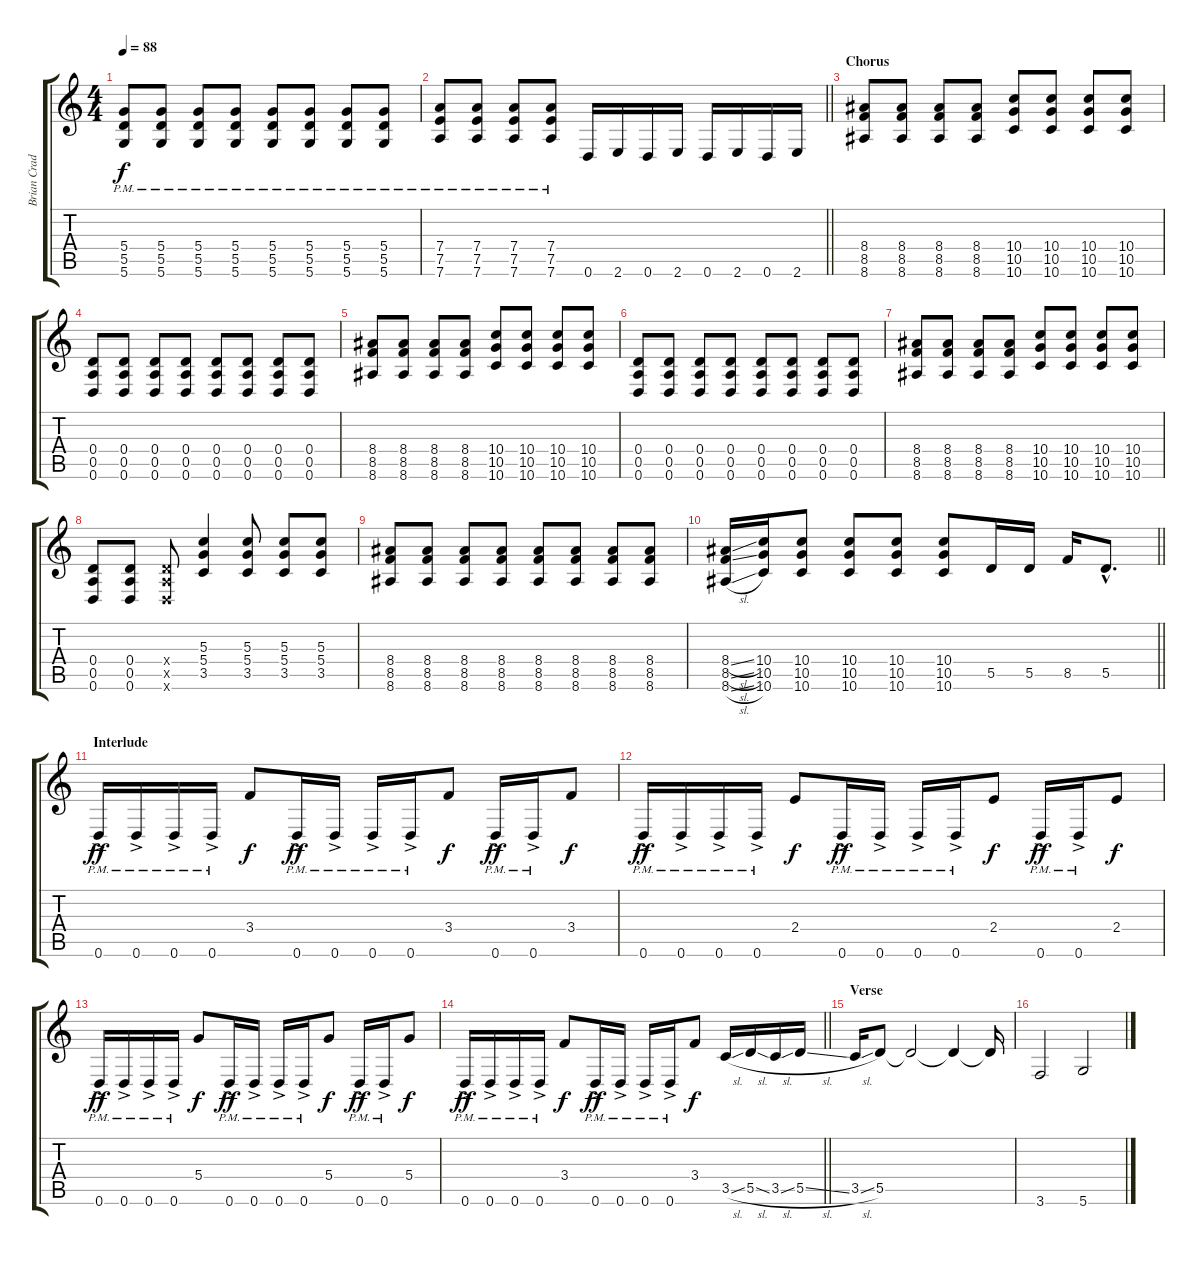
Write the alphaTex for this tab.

\track ("Brian Craddock (Rhythm Guitar)" "Brian Crad") {instrument distortionguitar}
\staff {score tabs}
\tuning (E4 B3 G3 D3 A2 D2) {hide}
\ts (4 4)
\tempo 88
\clef g2
\ks c
(5.4{pm} 5.5{pm} 5.6{pm}).8{dy f volume 13} (5.4{pm} 5.5{pm} 5.6{pm}).8 (5.4{pm} 5.5{pm} 5.6{pm}).8 (5.4{pm} 5.5{pm} 5.6{pm}).8 (5.4{pm} 5.5{pm} 5.6{pm}).8 (5.4{pm} 5.5{pm} 5.6{pm}).8 (5.4{pm} 5.5{pm} 5.6{pm}).8 (5.4{pm} 5.5{pm} 5.6{pm}).8 |
\barLineRight lightlight
(7.4{pm} 7.5{pm} 7.6{pm}).8 (7.4{pm} 7.5{pm} 7.6{pm}).8 (7.4{pm} 7.5{pm} 7.6{pm}).8 (7.4{pm} 7.5{pm} 7.6{pm}).8 0.6.16 2.6.16 0.6.16 2.6.16 0.6.16 2.6.16 0.6.16 2.6.16 |
\section ("" "Chorus")
(8.4 8.5 8.6).8 (8.4 8.5 8.6).8 (8.4 8.5 8.6).8 (8.4 8.5 8.6).8 (10.4 10.5 10.6).8 (10.4 10.5 10.6).8 (10.4 10.5 10.6).8 (10.4 10.5 10.6).8 |
(0.4 0.5 0.6).8 (0.4 0.5 0.6).8 (0.4 0.5 0.6).8 (0.4 0.5 0.6).8 (0.4 0.5 0.6).8 (0.4 0.5 0.6).8 (0.4 0.5 0.6).8 (0.4 0.5 0.6).8 |
(8.4 8.5 8.6).8 (8.4 8.5 8.6).8 (8.4 8.5 8.6).8 (8.4 8.5 8.6).8 (10.4 10.5 10.6).8 (10.4 10.5 10.6).8 (10.4 10.5 10.6).8 (10.4 10.5 10.6).8 |
(0.4 0.5 0.6).8 (0.4 0.5 0.6).8 (0.4 0.5 0.6).8 (0.4 0.5 0.6).8 (0.4 0.5 0.6).8 (0.4 0.5 0.6).8 (0.4 0.5 0.6).8 (0.4 0.5 0.6).8 |
(8.4 8.5 8.6).8 (8.4 8.5 8.6).8 (8.4 8.5 8.6).8 (8.4 8.5 8.6).8 (10.4 10.5 10.6).8 (10.4 10.5 10.6).8 (10.4 10.5 10.6).8 (10.4 10.5 10.6).8 |
(0.4 0.5 0.6).8 (0.4 0.5 0.6).8 (0.4{x} 0.5{x} 0.6{x}).8 (5.3 5.4 3.5).4 (5.3 5.4 3.5).8 (5.3 5.4 3.5).8 (5.3 5.4 3.5).8 |
(8.4 8.5 8.6).8 (8.4 8.5 8.6).8 (8.4 8.5 8.6).8 (8.4 8.5 8.6).8 (8.4 8.5 8.6).8 (8.4 8.5 8.6).8 (8.4 8.5 8.6).8 (8.4 8.5 8.6).8 |
\barLineRight lightlight
(8.4{sl} 8.5{sl} 8.6{sl}).16 (10.4 10.5 10.6).16 (10.4 10.5 10.6).8 (10.4 10.5 10.6).8 (10.4 10.5 10.6).8 (10.4 10.5 10.6).8 5.5.16 5.5.16 8.5.16 5.5{hac}.8{d} |
\section ("" "Interlude")
0.6{ac pm}.16{dy ff} 0.6{ac pm}.16 0.6{ac pm}.16 0.6{ac pm}.16 3.4.8{dy f} 0.6{ac pm}.16{dy ff} 0.6{ac pm}.16 0.6{ac pm}.16 0.6{ac pm}.16 3.4.8{dy f} 0.6{ac pm}.16{dy ff} 0.6{ac pm}.16 3.4.8{dy f} |
0.6{ac pm}.16{dy ff} 0.6{ac pm}.16 0.6{ac pm}.16 0.6{ac pm}.16 2.4.8{dy f} 0.6{ac pm}.16{dy ff} 0.6{ac pm}.16 0.6{ac pm}.16 0.6{ac pm}.16 2.4.8{dy f} 0.6{ac pm}.16{dy ff} 0.6{ac pm}.16 2.4.8{dy f} |
0.6{ac pm}.16{dy ff} 0.6{ac pm}.16 0.6{ac pm}.16 0.6{ac pm}.16 5.4.8{dy f} 0.6{ac pm}.16{dy ff} 0.6{ac pm}.16 0.6{ac pm}.16 0.6{ac pm}.16 5.4.8{dy f} 0.6{ac pm}.16{dy ff} 0.6{ac pm}.16 5.4.8{dy f} |
\barLineRight lightlight
0.6{ac pm}.16{dy ff} 0.6{ac pm}.16 0.6{ac pm}.16 0.6{ac pm}.16 3.4.8{dy f} 0.6{ac pm}.16{dy ff} 0.6{ac pm}.16 0.6{ac pm}.16 0.6{ac pm}.16 3.4.8{dy f} 3.5{sl}.16 5.5{sl}.16 3.5{sl}.16 5.5{sl}.16 |
\section ("" "Verse")
3.5{sl}.16 5.5.8{volume 0} 5.5{t}.2 5.5{t}.4 5.5{t}.16 |
3.6.2{volume 10} 5.6.2
